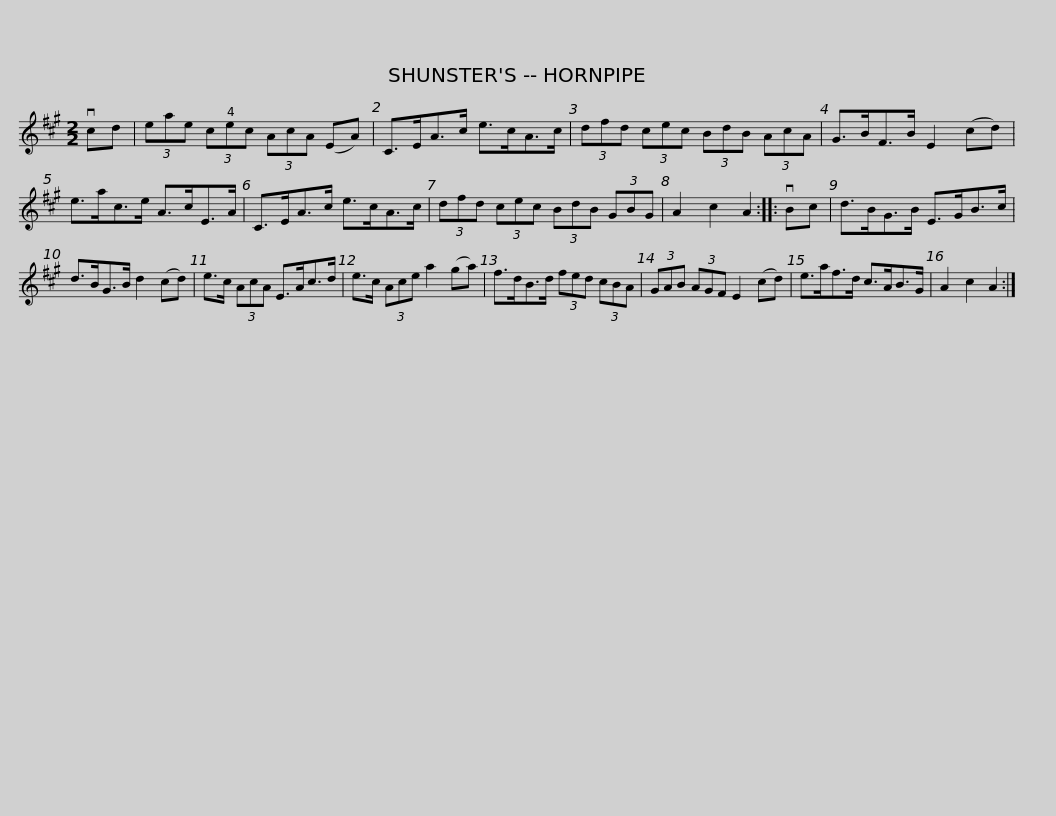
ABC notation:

X:1
L:1/8
M:2/2
I:linebreak $
K:A
V:1 treble
V:1
 vcd | (3eae (3cec (3AcA (EA) | C>EA>c e>cA>c | (3dfd (3cec (3BdB (3AcA | G>BF>B E2 (cd) |$ %5
 e>ac>e A>cE>A | C>EA>c e>cA>c | (3dfd (3cec (3BdB (3GBG | A2 c2 A2 :: vBc |$ %10
 d>BG>B E>GB>c | d>BG>B d2 (cd) | e>c (3AcA E>Ac>d | e>c (3Ace a2 (ga) |$ f>dB>d (3fed (3cBA | %15
 (3GAB (3AGF E2 (cd) | e>af>d c>AB>G | A2 c2 A2 :| %18
